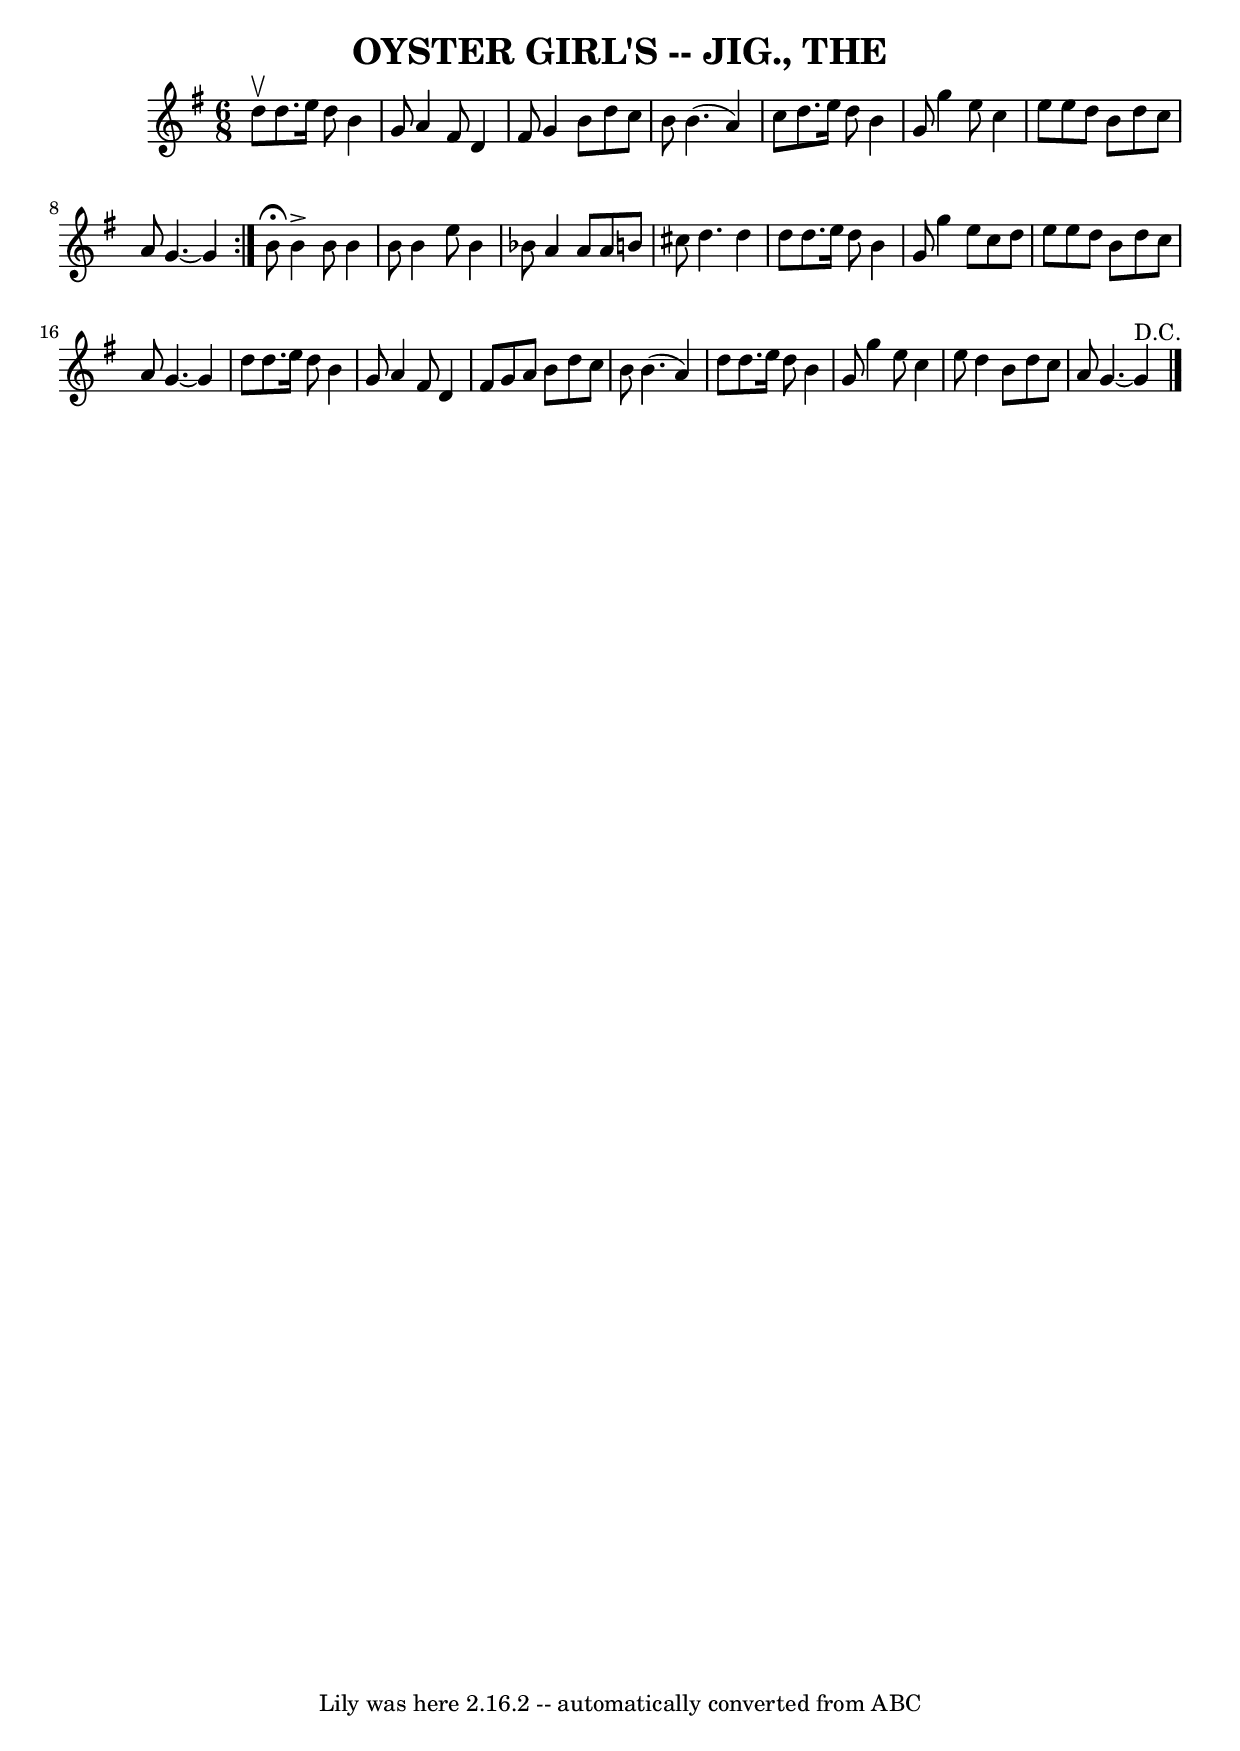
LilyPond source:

\version "2.16.2"
\include "Mammoth.ily"
\header {
  %% book = "Coles pg. 65.2"
  crossRefNumber = "18"
  footnotes = ""
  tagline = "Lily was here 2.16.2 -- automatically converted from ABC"
  title = "OYSTER GIRL'S -- JIG., THE"

}
voicedefault =  {



  \repeat volta 2 {

    \time 6/8 
    \key g \major     d''8^\upbow  |
    d''8. e''16 d''8 b'4      g'8   |
    a'4 fis'8 d'4 fis'8  |
    g'4 b'8 d''8       c''8 b'8   |
    b'4. (a'4) c''8  |
    d''8. e''16       d''8 b'4 g'8   |
    g''4 e''8 c''4 e''8  |
    e''8       d''8 b'8 d''8 c''8 a'8   |
    g'4.   ~ g'4         } b'8^\fermata  |
  b'4^\accent b'8 b'4 b'8  |
  b'4 e''8      b'4 bes'8   |
  a'4 a'8 a'8 b'8 cis''8  |
  d''4.     d''4 d''8   |
  d''8. e''16 d''8 b'4 g'8  |
     g''4 e''8 c''8 d''8 e''8   |
  e''8 d''8 b'8 d''8       c''8 a'8   |
  g'4.   ~ g'4 d''8  |
  d''8. e''16       d''8 b'4 g'8   |
  a'4 fis'8 d'4 fis'8  |
  g'8       a'8 b'8 d''8 c''8 b'8   |
  b'4. (a'4) d''8  |
     d''8. e''16 d''8 b'4 g'8   |
  g''4 e''8 c''4       e''8   |
  d''4 b'8 d''8 c''8 a'8  |
  g'4.   ~ g'4^"D.C." \bar "|."   

}

\score{
  <<

    \context Staff="default"
    {
      \voicedefault 
      
    }

  >>
  \layout {
    
  }
  \midi {
  }

}
